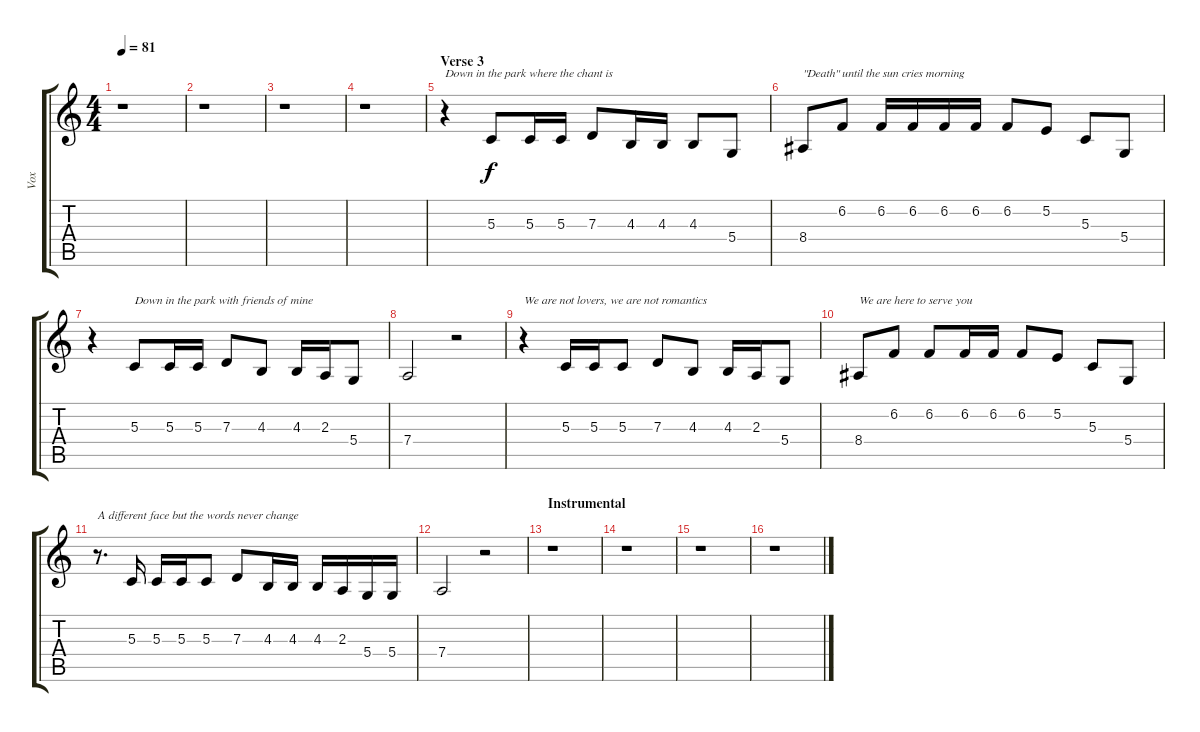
\track ("Vox" "Vox") {instrument clarinet}
\staff {score tabs}
\tuning (E4 B3 G3 D3 A2 E2) {hide}
\ts (4 4)
\tempo 81
\clef g2
\ks c
r.1{dy f} |
r.1 |
r.1 |
r.1 |
\section ("" "Verse 3")
r.4{txt "Down in the park where the chant is"} 5.3.8 5.3.16 5.3.16 7.3.8 4.3.16 4.3.16 4.3.8 5.4.8 |
8.4.8{txt "\"Death\" until the sun cries morning"} 6.2.8 6.2.16 6.2.16 6.2.16 6.2.16 6.2.8 5.2.8 5.3.8 5.4.8 |
r.4 5.3.8{txt "Down in the park with friends of mine"} 5.3.16 5.3.16 7.3.8 4.3.8 4.3.16 2.3.16 5.4.8 |
7.4.2 r.2 |
r.4{txt "We are not lovers, we are not romantics"} 5.3.16 5.3.16 5.3.8 7.3.8 4.3.8 4.3.16 2.3.16 5.4.8 |
8.4.8{txt "We are here to serve you"} 6.2.8 6.2.8 6.2.16 6.2.16 6.2.8 5.2.8 5.3.8 5.4.8 |
r.8{d txt "A different face but the words never change"} 5.3.16 5.3.16 5.3.16 5.3.8 7.3.8 4.3.16 4.3.16 4.3.16 2.3.16 5.4.16 5.4.16 |
7.4.2 r.2 |
\section ("" "Instrumental")
r.1 |
r.1 |
r.1 |
r.1
